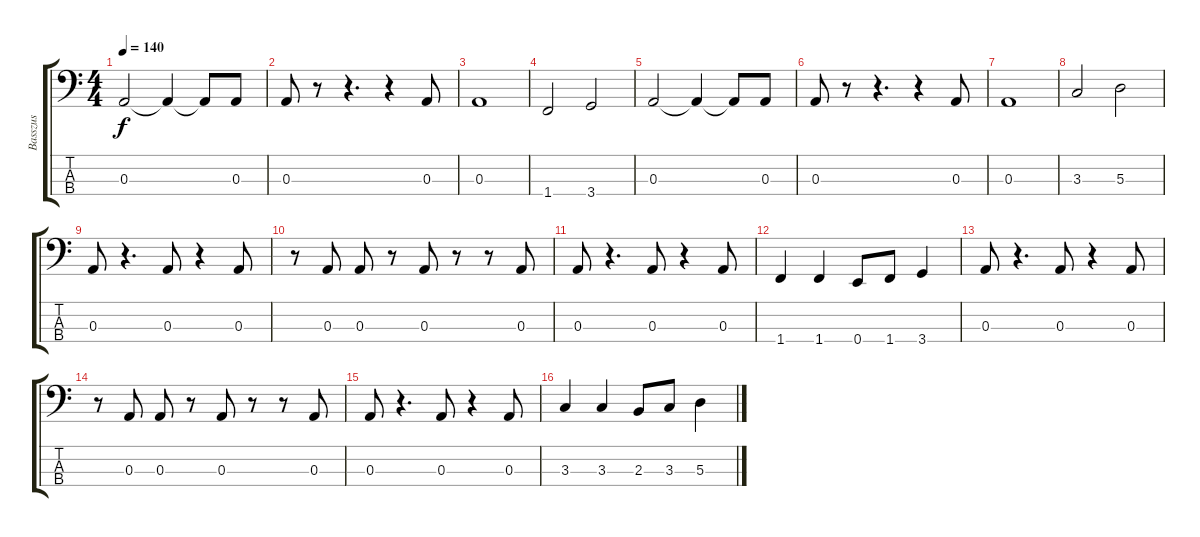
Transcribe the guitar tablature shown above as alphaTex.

\track ("Basszus" "Basszus") {instrument electricbassfinger}
\staff {score tabs}
\tuning (G2 D2 A1 E1) {hide}
\ts (4 4)
\tempo 140
\clef f4
\ks c
0.3.2{dy f} 0.3{t}.4 0.3{t}.8 0.3.8 |
0.3.8 r.8 r.4{d} r.4 0.3.8 |
0.3.1 |
1.4.2 3.4.2 |
0.3.2 0.3{t}.4 0.3{t}.8 0.3.8 |
0.3.8 r.8 r.4{d} r.4 0.3.8 |
0.3.1 |
3.3.2 5.3.2 |
0.3.8 r.4{d} 0.3.8 r.4 0.3.8 |
r.8 0.3.8 0.3.8 r.8 0.3.8 r.8 r.8 0.3.8 |
0.3.8 r.4{d} 0.3.8 r.4 0.3.8 |
1.4.4 1.4.4 0.4.8 1.4.8 3.4.4 |
0.3.8 r.4{d} 0.3.8 r.4 0.3.8 |
r.8 0.3.8 0.3.8 r.8 0.3.8 r.8 r.8 0.3.8 |
0.3.8 r.4{d} 0.3.8 r.4 0.3.8 |
3.3.4 3.3.4 2.3.8 3.3.8 5.3.4
